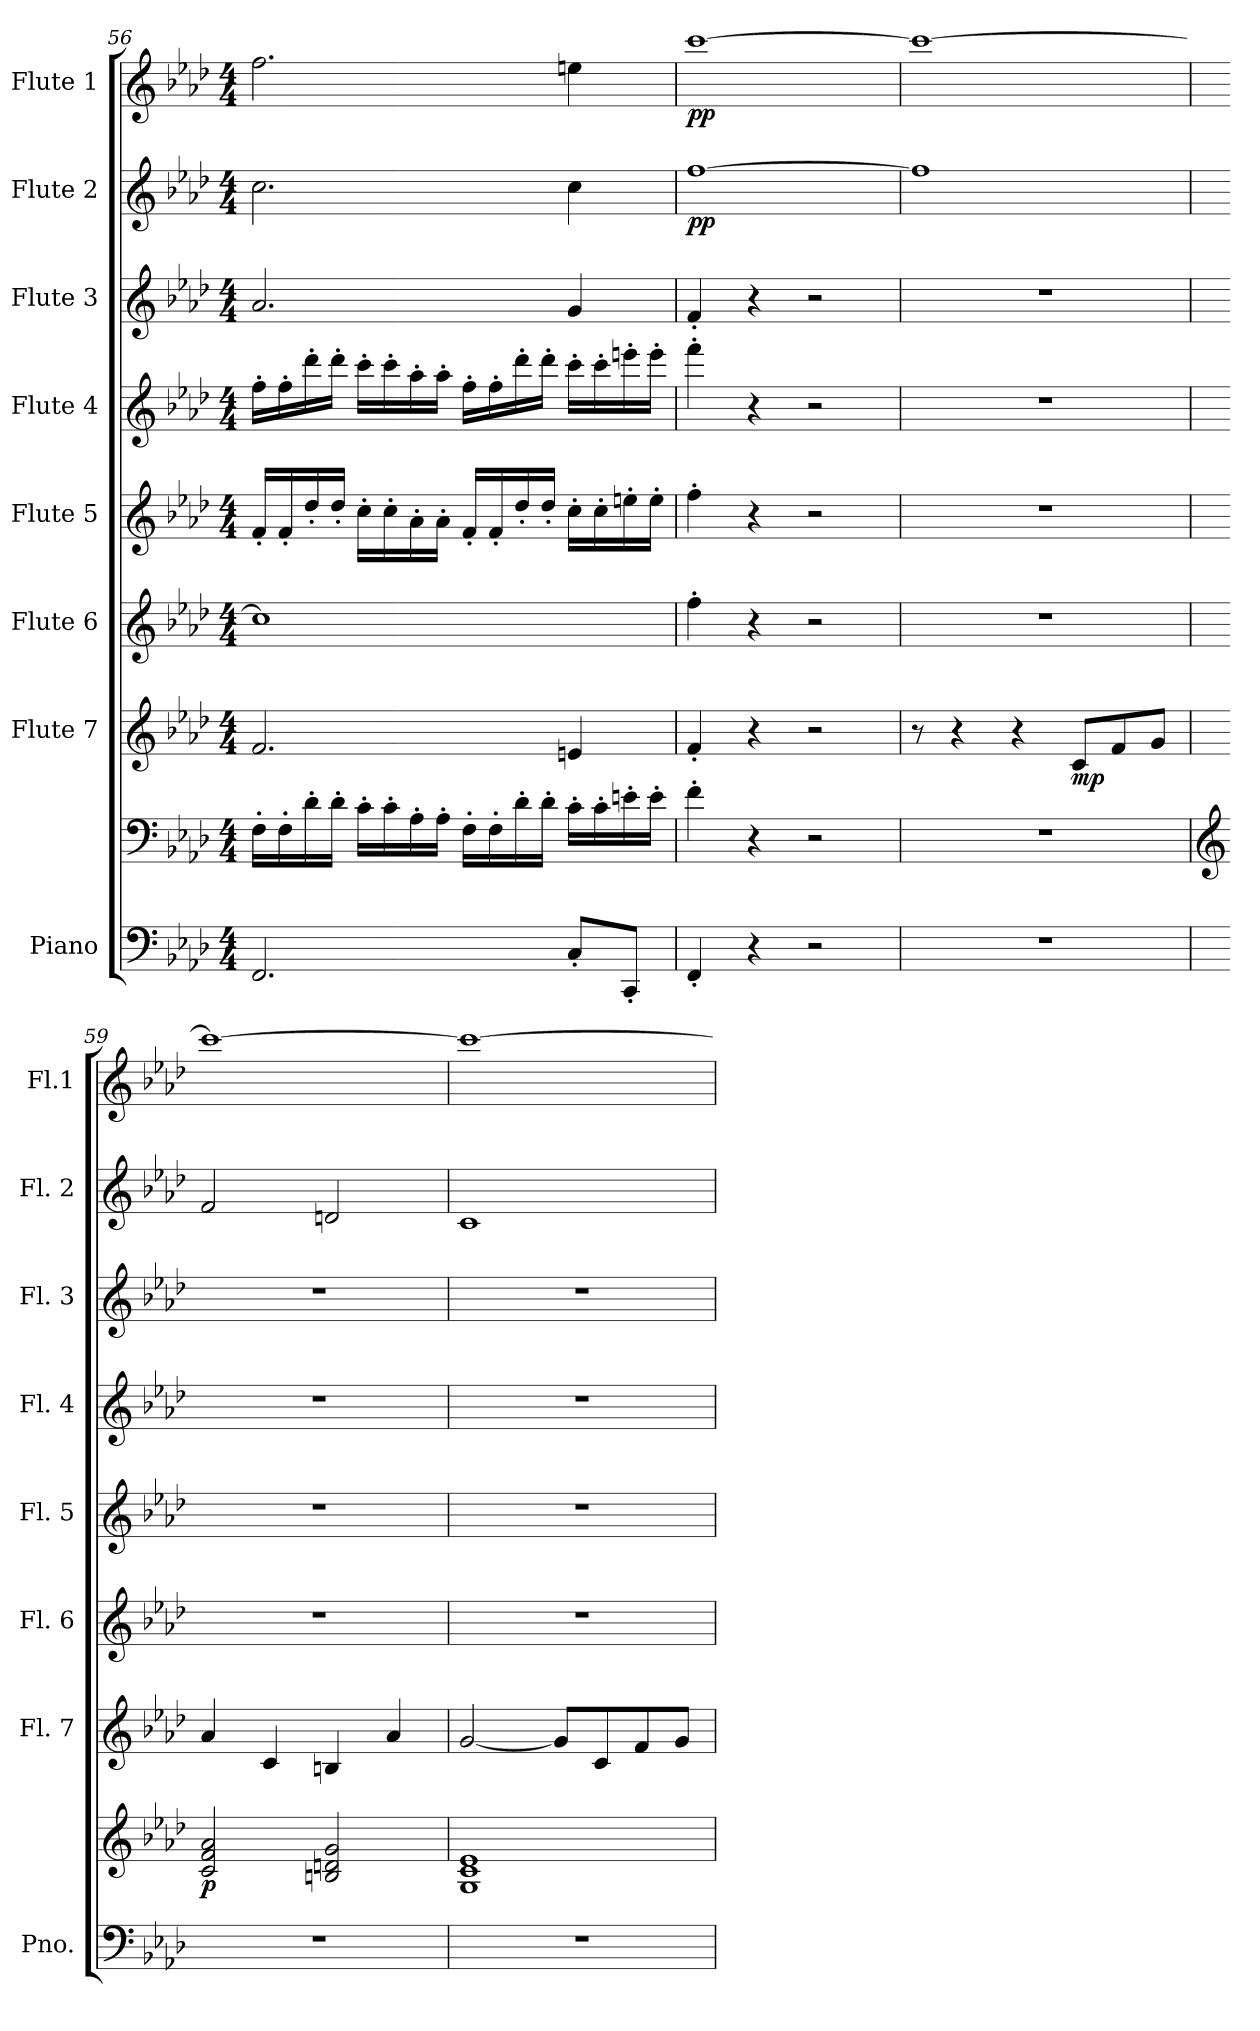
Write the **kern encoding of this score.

**kern	**kern	**dynam	**kern	**dynam	**kern	**kern	**kern	**kern	**kern	**dynam	**kern	**dynam
*part8	*part8	*part8	*part7	*part7	*part6	*part5	*part4	*part3	*part2	*part2	*part1	*part1
*staff9	*staff8	*staff8/9	*staff7	*staff7	*staff6	*staff5	*staff4	*staff3	*staff2	*staff2	*staff1	*staff1
*I"Piano	*	*	*I"Flute 7	*	*I"Flute 6	*I"Flute 5	*I"Flute 4	*I"Flute 3	*I"Flute 2	*	*I"Flute 1	*
*I'Pno.	*	*	*I'Fl. 7	*	*I'Fl. 6	*I'Fl. 5	*I'Fl. 4	*I'Fl. 3	*I'Fl. 2	*	*I'Fl.1	*
*clefF4	*clefF4	*	*clefG2	*	*clefG2	*clefG2	*clefG2	*clefG2	*clefG2	*	*clefG2	*
*k[b-e-a-d-]	*k[b-e-a-d-]	*	*k[b-e-a-d-]	*	*k[b-e-a-d-]	*k[b-e-a-d-]	*k[b-e-a-d-]	*k[b-e-a-d-]	*k[b-e-a-d-]	*	*k[b-e-a-d-]	*
*M4/4	*M4/4	*	*M4/4	*	*M4/4	*M4/4	*M4/4	*M4/4	*M4/4	*	*M4/4	*
=56	=56	=56	=56	=56	=56	=56	=56	=56	=56	=56	=56	=56
2.FF/	16F'\LL	.	2.f/	.	1cc]	16f'/LL	16ff'\LL	2.a-/	2.cc\	.	2.ff\	.
.	16F'\	.	.	.	.	16f'/	16ff'\	.	.	.	.	.
.	16d-'\	.	.	.	.	16dd-'/	16ddd-'\	.	.	.	.	.
.	16d-'\JJ	.	.	.	.	16dd-'/JJ	16ddd-'\JJ	.	.	.	.	.
.	16c'\LL	.	.	.	.	16cc'\LL	16ccc'\LL	.	.	.	.	.
.	16c'\	.	.	.	.	16cc'\	16ccc'\	.	.	.	.	.
.	16A-'\	.	.	.	.	16a-'\	16aa-'\	.	.	.	.	.
.	16A-'\JJ	.	.	.	.	16a-'\JJ	16aa-'\JJ	.	.	.	.	.
.	16F'\LL	.	.	.	.	16f'/LL	16ff'\LL	.	.	.	.	.
.	16F'\	.	.	.	.	16f'/	16ff'\	.	.	.	.	.
.	16d-'\	.	.	.	.	16dd-'/	16ddd-'\	.	.	.	.	.
.	16d-'\JJ	.	.	.	.	16dd-'/JJ	16ddd-'\JJ	.	.	.	.	.
8C'/L	16c'\LL	.	4en/	.	.	16cc'\LL	16ccc'\LL	4g/	4cc\	.	4een\	.
.	16c'\	.	.	.	.	16cc'\	16ccc'\	.	.	.	.	.
8CC'/J	16en'\	.	.	.	.	16een'\	16eeen'\	.	.	.	.	.
.	16e'\JJ	.	.	.	.	16ee'\JJ	16eee'\JJ	.	.	.	.	.
=57	=57	=57	=57	=57	=57	=57	=57	=57	=57	=57	=57	=57
*	*	*	*	*	*	*	*	*	*	*	*MM80	*
!	!	!	!	!	!	!	!	!	!	!LO:DY:b	!	!LO:DY:b
4FF'/	4f'\	.	4f'/	.	4ff'\	4ff'\	4fff'\	4f'/	[1ff	pp	[1ccc	pp
4r	4r	.	4r	.	4r	4r	4r	4r	.	.	.	.
2r	2r	.	2r	.	2r	2r	2r	2r	.	.	.	.
=58	=58	=58	=58	=58	=58	=58	=58	=58	=58	=58	=58	=58
1r	1r	.	8r	.	1r	1r	1r	1r	1ff]	.	1ccc_	.
.	.	.	4r	.	.	.	.	.	.	.	.	.
.	.	.	4r	.	.	.	.	.	.	.	.	.
!	!	!	!	!LO:DY:b	!	!	!	!	!	!	!	!
.	.	.	8c/L	mp	.	.	.	.	.	.	.	.
.	.	.	8f/	.	.	.	.	.	.	.	.	.
.	.	.	8g/J	.	.	.	.	.	.	.	.	.
=59	=59	=59	=59	=59	=59	=59	=59	=59	=59	=59	=59	=59
*	*clefG2	*	*	*	*	*	*	*	*	*	*	*
!	!	!LO:DY:b	!	!	!	!	!	!	!	!	!	!
1r	2c/ 2f/ 2a-/	p	4a-/	.	1r	1r	1r	1r	2f/	.	1ccc_	.
.	.	.	4c/	.	.	.	.	.	.	.	.	.
.	2Bn/ 2dn/ 2g/	.	4Bn/	.	.	.	.	.	2dn/	.	.	.
.	.	.	4a-/	.	.	.	.	.	.	.	.	.
=60	=60	=60	=60	=60	=60	=60	=60	=60	=60	=60	=60	=60
1r	1G 1c 1e-	.	[2g/	.	1r	1r	1r	1r	1c	.	1ccc_	.
.	.	.	8g/L]	.	.	.	.	.	.	.	.	.
.	.	.	8c/	.	.	.	.	.	.	.	.	.
.	.	.	8f/	.	.	.	.	.	.	.	.	.
.	.	.	8g/J	.	.	.	.	.	.	.	.	.
=	=	=	=	=	=	=	=	=	=	=	=	=
*-	*-	*-	*-	*-	*-	*-	*-	*-	*-	*-	*-	*-
